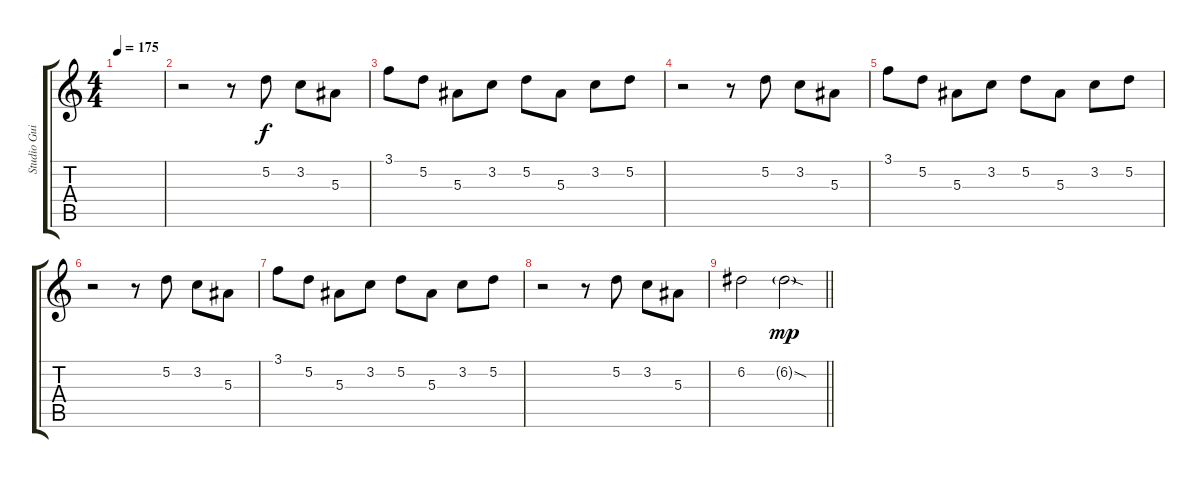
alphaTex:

\track ("Studio Guitar 1 (Distorted)" "Studio Gui") {instrument distortionguitar}
\staff {score tabs}
\tuning (D4 A3 F3 C3 G2 C2) {hide}
\ts (4 4)
\tempo 175
\clef g2
\ks c
|
r.2 r.8 5.2.8 3.2.8 5.3.8 |
3.1.8 5.2.8 5.3.8 3.2.8 5.2.8 5.3.8 3.2.8 5.2.8 |
r.2 r.8 5.2.8 3.2.8 5.3.8 |
3.1.8 5.2.8 5.3.8 3.2.8 5.2.8 5.3.8 3.2.8 5.2.8 |
r.2 r.8 5.2.8 3.2.8 5.3.8 |
3.1.8 5.2.8 5.3.8 3.2.8 5.2.8 5.3.8 3.2.8 5.2.8 |
r.2 r.8 5.2.8 3.2.8 5.3.8 |
\barLineRight lightlight
6.2.2 6.2{sod g}.2{dy mp}
